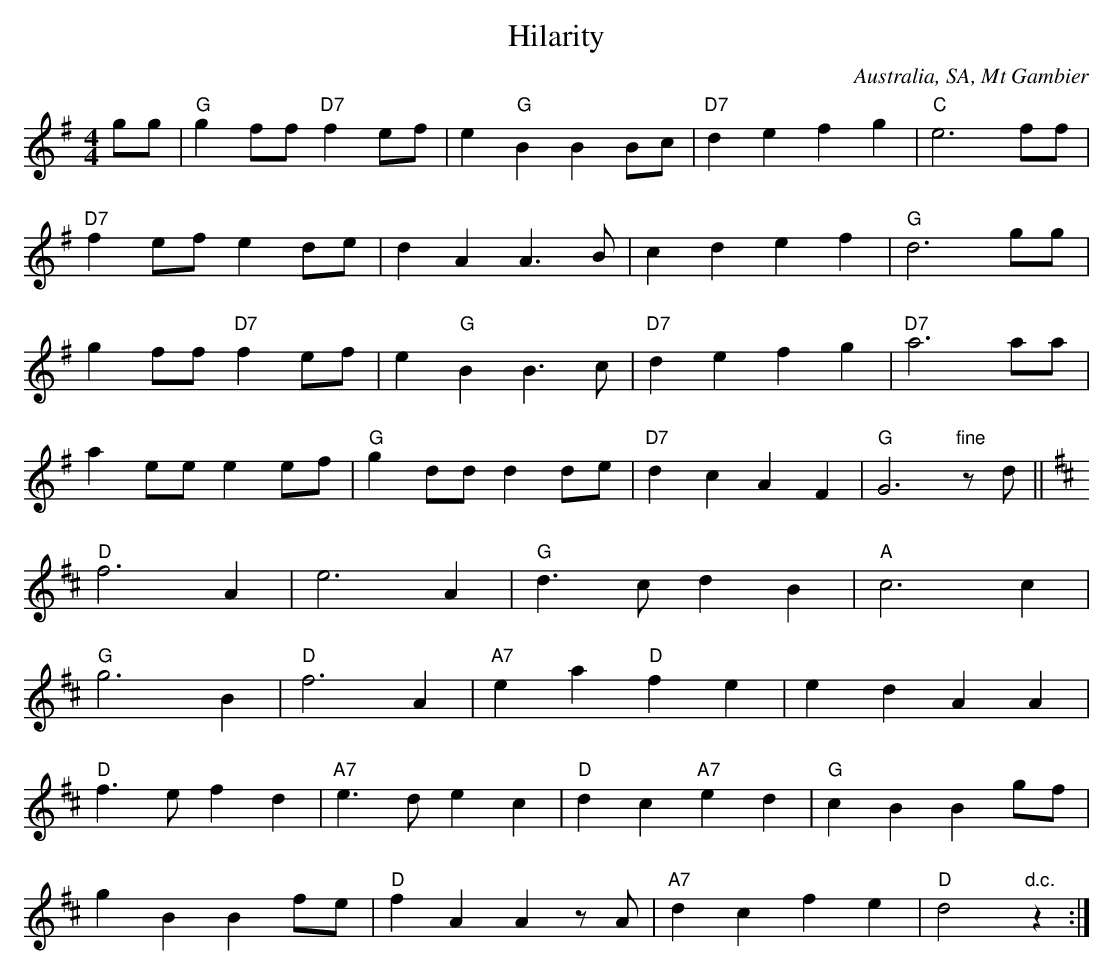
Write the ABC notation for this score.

X:1
T:Hilarity
O:Australia, SA, Mt Gambier
M:4/4
L:1/8
K:Gmaj
gg|"G"g2ff"D7"f2ef|e2"G" B2B2Bc|"D7"d2e2f2g2|"C"e6ff|
"D7"f2efe2de|d2A2A3B|c2d2e2f2|"G"d6gg|
g2ff"D7"f2ef|e2"G"B2B3c|"D7"d2e2f2g2|"D7"a6aa|
a2eee2ef|"G"g2 ddd2de|"D7"d2c2A2F2|"G"G6"fine"zd||
K:Dmaj
"D"f6 A2|e6A2|"G"d3c d2B2|"A"c6c2|
"G"g6B2|"D"f6A2|"A7"e2a2"D"f2e2|e2d2A2A2|
"D"f3e f2d2|"A7"e3 de2c2|"D"d2c2"A7"e2d2|"G"c2B2B2gf|
g2B2 B2fe |"D" f2A2A2zA|"A7"d2c2f2e2|"D"d4"d.c."z2:|
